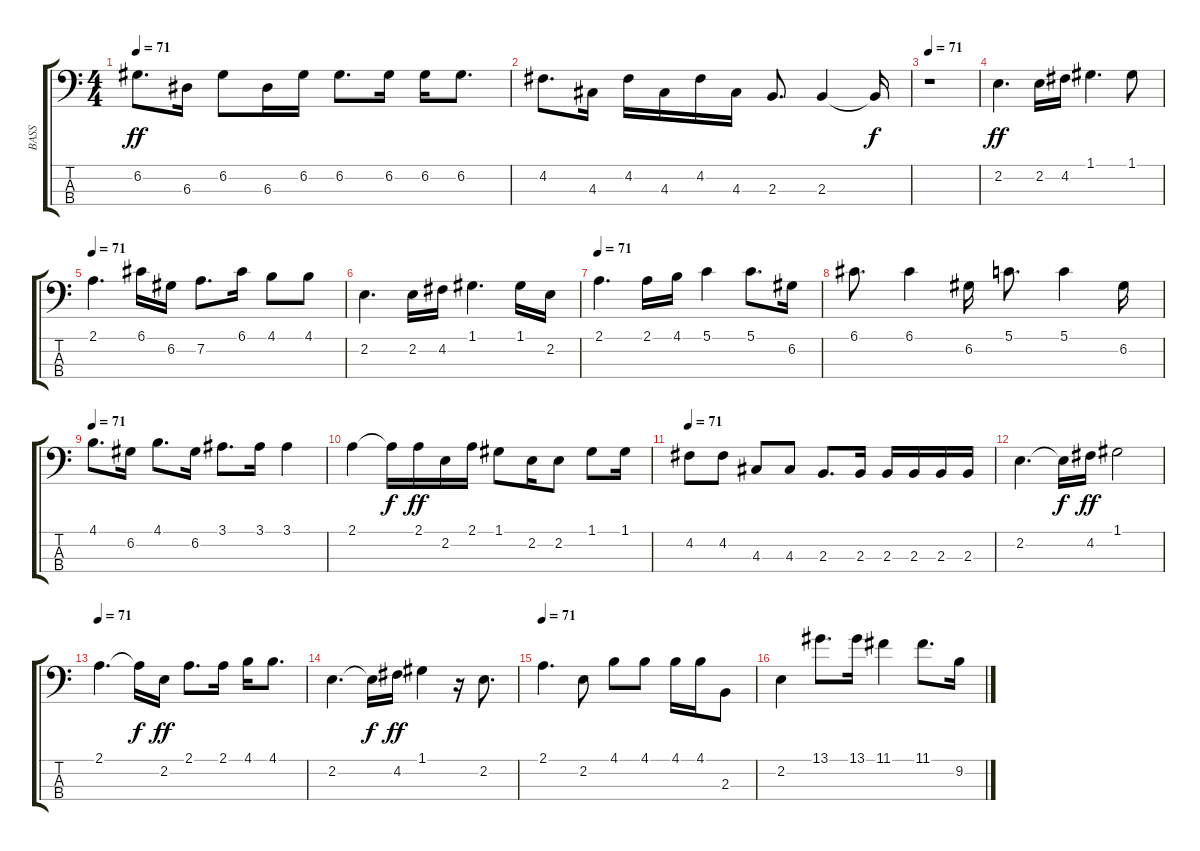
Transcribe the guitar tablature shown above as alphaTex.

\track ("BASS" "BASS") {instrument electricbassfinger}
\staff {score tabs}
\tuning (G2 D2 A1 E1) {hide}
\ts (4 4)
\tempo 71
\clef f4
\ks c
6.2.8{d dy ff} 6.3.16 6.2.8 6.3.16 6.2.16 6.2.8{d} 6.2.16 6.2.16 6.2.8{d} |
4.2.8{d} 4.3.16 4.2.16 4.3.16 4.2.16 4.3.16 2.3.8{d} 2.3.4 2.3{t}.16{dy f} |
\tempo 71
r.1 |
2.2.4{d dy ff} 2.2.16 4.2.16 1.1.4{d} 1.1.8 |
\tempo 71
2.1.4{d} 6.1.16 6.2.16 7.2.8{d} 6.1.16 4.1.8 4.1.8 |
2.2.4{d} 2.2.16 4.2.16 1.1.4{d} 1.1.16 2.2.16 |
\tempo 71
2.1.4{d} 2.1.16 4.1.16 5.1.4 5.1.8{d} 6.2.16 |
6.1.8{d} 6.1.4 6.2.16 5.1.8{d} 5.1.4 6.2.16 |
\tempo 71
4.1.8{d} 6.2.16 4.1.8{d} 6.2.16 3.1.8{d} 3.1.16 3.1.4 |
2.1.4 2.1{t}.16{dy f} 2.1.16{dy ff} 2.2.16 2.1.16 1.1.8 2.2.16 2.2.8 1.1.8 1.1.16 |
\tempo 71
4.2.8 4.2.8 4.3.8 4.3.8 2.3.8{d} 2.3.16 2.3.16 2.3.16 2.3.16 2.3.16 |
2.2.4{d} 2.2{t}.16{dy f} 4.2.16{dy ff} 1.1.2 |
\tempo 71
2.1.4{d} 2.1{t}.16{dy f} 2.2.16{dy ff} 2.1.8{d} 2.1.16{txt ""} 4.1.16 4.1.8{d} |
2.2.4{d} 2.2{t}.16{dy f} 4.2.16{dy ff} 1.1.4 r.16 2.2.8{d} |
\tempo 71
2.1.4{d} 2.2.8 4.1.8 4.1.8 4.1.16 4.1.16 2.3.8 |
2.2.4 13.1.8{d} 13.1.16 11.1.4 11.1.8{d} 9.2.16
